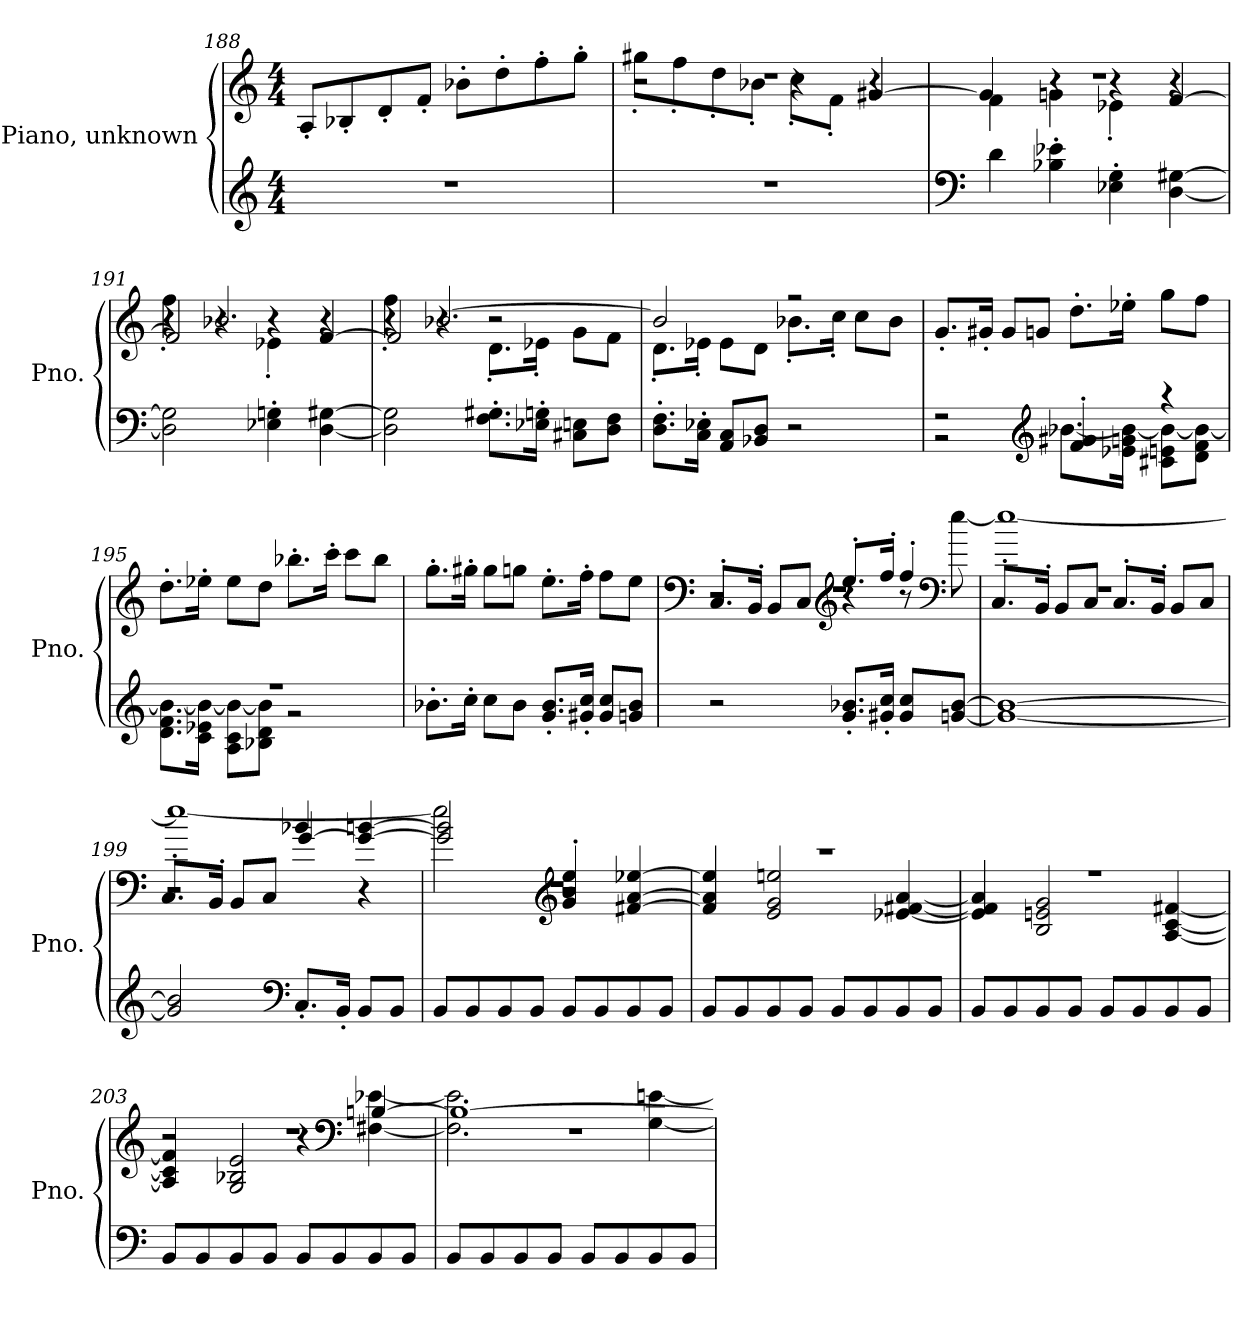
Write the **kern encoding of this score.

**kern	**kern
*part1	*part1
*staff2	*staff1
*I"Piano, unknown	*
*I'Pno.	*
*clefG2	*clefG2
*k[]	*k[]
*M4/4	*M4/4
=188	=188
1r	8A'/L
.	8B-X'/
.	8d'/
.	8f'/J
.	8b-X'\L
.	8dd'\
.	8ff'\
.	8gg'\J
=189	=189
*	*^
*	*	*^
1r	1r	8gg#X'\L	2r
.	.	8ff'\	.
.	.	8dd'\	.
.	.	8b-X'\J	.
.	.	8cc'\L	4r
.	.	8f'\J	.
.	.	4r	[4g#X/
=190	=190	=190	=190
*clefF4	*	*	*
4d\	1r	4f\	4g#/]
4B-X\' 4e-X\'	.	4gn\	4r
4E-X\' 4G\'	.	4e-X'\	4r
[4D\ [4G#X\	.	4r	[4f/
!!LO:LB:g=z	!!	!!
=191	=191	=191	=191
2D\] 2G#\]	4r	4ff'\	2f/]
.	2.b-X/	4r	.
4E-X\' 4Gn\'	.	4e-X'\	4r
[4D\ [4G#X\	.	4r	[4f/
=192	=192	=192	=192
2D\] 2G#\]	4r	4ff'\	2f/]
.	[2.b-X/	4r	.
8.F\' 8.G#X\'L	.	8.d'\L	2r
16E-X\' 16Gn\'Jk	.	16e-X'\Jk	.
8C#X\ 8En\L	.	8g\L	.
8D\ 8F\J	.	8f\J	.
*	*	*v	*v
=193	=193	=193
8.D\' 8.F\'L	2b-/]	8.d'\L
16C\' 16E-X\'Jk	.	16e-X'\Jk
8AA/ 8C/L	.	8e-\L
8BB-X/ 8D/J	.	8d\J
2r	2r	8.b-X'\L
.	.	16cc'\Jk
.	.	8cc\L
.	.	8b-\J
*	*v	*v
!!LO:LB:g=z
=194	=194
*^	*
2r	2r	8.g'/L
.	.	16g#X'/Jk
.	.	8g#/L
.	.	8gn/J
*clefG2	*	*
4f/' 4g#X/'	[8.b-X\L	8.dd'\L
.	16e-X\ 16gn\ 16b-\_Jk	16ee-X'\Jk
4r	8c#X\ 8en\ 8b-\_L	8gg\L
.	8d\ 8f\ 8b-\_J	8ff\J
=195	=195	=195
1r	8.d\ 8.f\ 8.b-\_L	8.dd'\L
.	16c\ 16e-X\ 16b-\_Jk	16ee-X'\Jk
.	8A\ 8c\ 8b-\_L	8ee-\L
.	8B-X\ 8d\ 8b-\]J	8dd\J
.	2r	8.bb-X'\L
.	.	16ccc'\Jk
.	.	8ccc\L
.	.	8bb-\J
*v	*v	*
=196	=196
8.b-X'\L	8.gg'\L
16cc'\Jk	16gg#X'\Jk
8cc\L	8gg#\L
8b-\J	8ggn\J
8.g/' 8.b-/'L	8.ee'\L
16g#X/' 16cc/'Jk	16ff'\Jk
8g#/ 8cc/L	8ff\L
8gn/ 8b-/J	8ee\J
!!LO:PB:g=z
=197	=197
*	*clefF4
*	*^
*	*	*^
2r	1r	2r	8.C'/L
.	.	.	16BB'/Jk
.	.	.	8BB/L
.	.	.	8C/J
*	*clefG2	*	*
8.g/' 8.b-X/'L	.	4r	8.ee'/L
16g#X/' 16cc/'Jk	.	.	16ff'/Jk
8g#/ 8cc/L	.	8r	4ff'/
*	*clefF4	*	*
[8gn/ [8b-/J	.	[8ee\	.
=198	=198	=198	=198
1g_ 1b-_	1r	1ee_	8.C'/L
.	.	.	16BB'/Jk
.	.	.	8BB/L
.	.	.	8C/J
.	.	.	8.C'/L
.	.	.	16BB'/Jk
.	.	.	8BB/L
.	.	.	8C/J
=199	=199	=199	=199
2g/] 2b-/]	2r	1ee_	8.C'/L
.	.	.	16BB'/Jk
.	.	.	8BB/L
.	.	.	8C/J
*clefF4	*	*	*
8.C'/L	4b-X/	.	[4g/
16BB'/Jk	.	.	.
8BB/L	4r	.	4g/_ [4bn/
8BB/J	.	.	.
=200	=200	=200	=200
8BB/L	1r	2ee\]	2g/] 2b/]
8BB/	.	.	.
8BB/	.	.	.
8BB/J	.	.	.
*	*clefG2	*	*
8BB/L	.	2r	4g/' 4b/' 4ee/'
8BB/	.	.	.
8BB/	.	.	[4f#X/ [4a/ [4ee-X/
8BB/J	.	.	.
*	*	*v	*v
!!LO:LB:g=z
=201	=201	=201
8BB/L	1r	4f#/] 4a/] 4ee-/]
8BB/	.	.
8BB/	.	2e/ 2g/ 2een/
8BB/J	.	.
8BB/L	.	.
8BB/	.	.
8BB/	.	[4e-X/ [4f#X/ [4a/
8BB/J	.	.
=202	=202	=202
8BB/L	1r	4e-/] 4f#/] 4a/]
8BB/	.	.
8BB/	.	2B/ 2en/ 2g/
8BB/J	.	.
8BB/L	.	.
8BB/	.	.
8BB/	.	[4A/ [4c/ [4f#X/
8BB/J	.	.
=203	=203	=203
*	*	*^
8BB/L	1r	2r	4A/] 4c/] 4f#/]
8BB/	.	.	.
8BB/	.	.	2G/ 2B-X/ 2e/
8BB/J	.	.	.
8BB/L	.	4r	.
8BB/	.	.	.
*	*clefF4	*	*
8BB/	.	[4F#X\ [4e-X\	[4Bn/
8BB/J	.	.	.
=204	=204	=204	=204
8BB/L	1r	2.F#\] 2.e-\]	1B_
8BB/	.	.	.
8BB/	.	.	.
8BB/J	.	.	.
8BB/L	.	.	.
8BB/	.	.	.
8BB/	.	[4G\ [4en\	.
8BB/J	.	.	.
*	*v	*v	*v
=	=
*-	*-
